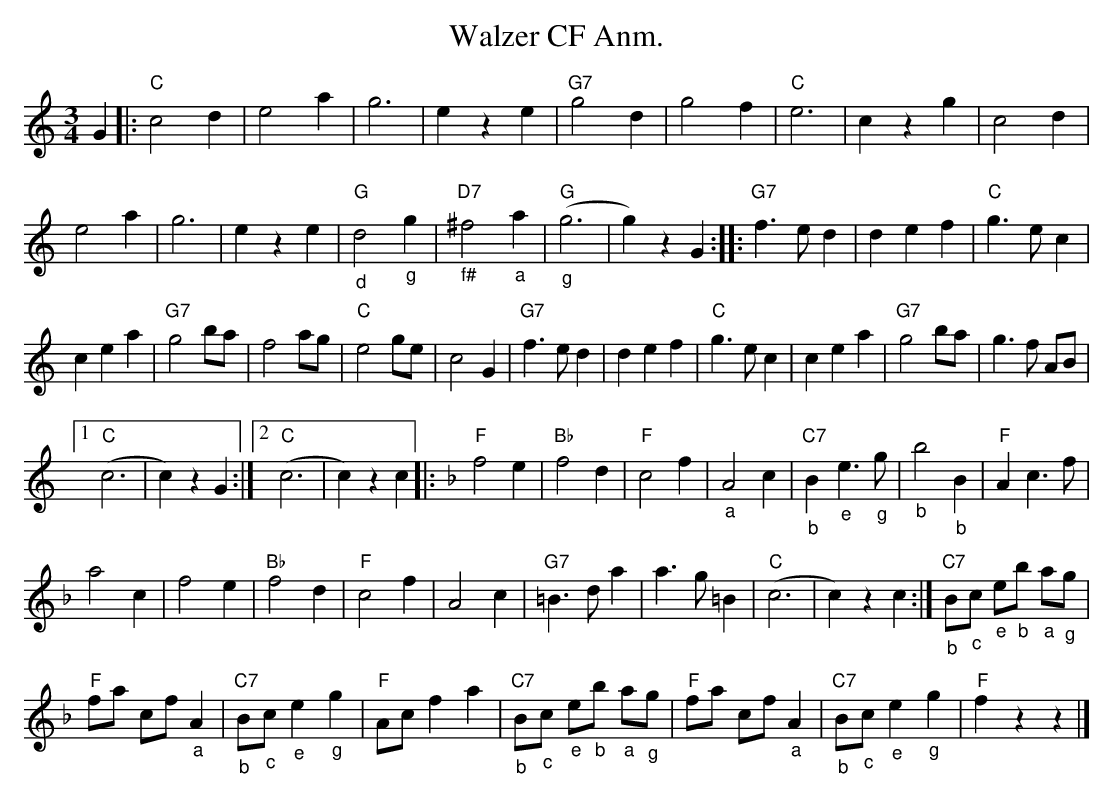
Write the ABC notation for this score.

X:1
T: Walzer CF Anm.
M:3/4
L:1/4
K:C
G |: "C"c2d | e2a | g3 | eze | "G7"g2d | g2f | "C"e3 | czg | c2d |
e2a | g3 | eze | "G""_d"d2"_g"g | "D7""_f#"^f2"_a"a | "G""_g"(g3 | g) zG :: "G7"f>ed | def | "C"g>ec |
cea | "G7"g2b/a/ | f2 a/g/ | "C"e2 g/e/ | c2G | "G7"f>ed | def | "C"g>ec | cea | "G7"g2b/a/ | g>f A/B/ |1
"C"(c3 | c)zG :|2 "C"(c3 | c)zc |: [K:F] "F"f2e | "Bb"f2d | "F"c2f | "_a"A2c | "C7""_b"B"_e"e>"_g"g | "_b"b2"_b"B | "F"Ac>f |
a2c | f2e | "Bb"f2d | "F"c2f | A2c | "G7"=B>d a | a>g=B | ("C"c3 | c)zc :| [L:1/8] \
"C7""_b"B"_c"c "_e"e"_b"b "_a"a"_g"g |
   "F"fa cf "_a"A2 | "C7""_b"B"_c"c "_e"e2"_g"g2 | "F"Ac f2a2 | \
"C7""_b"B"_c"c "_e"e"_b"b "_a"a"_g"g | "F"fa cf "_a"A2 | "C7""_b"B"_c"c "_e"e2"_g"g2 | "F"f2z2z2 |]
